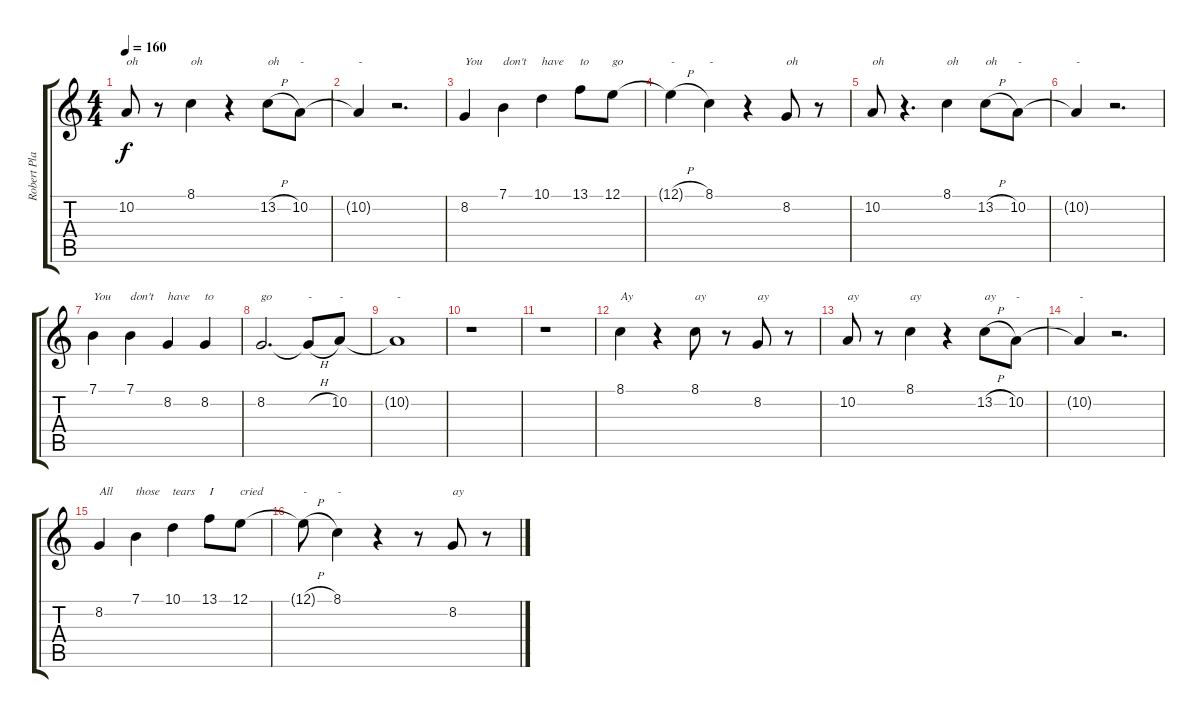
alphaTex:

\track ("Robert Plant - Vocals" "Robert Pla") {instrument steeldrums}
\staff {score tabs}
\tuning (E4 B3 G3 D3 A2 E2) {hide}
\ts (4 4)
\tempo 160
\clef g2
\ks c
10.2.8{txt "oh" dy f} r.8 8.1.4{txt "oh"} r.4 13.2{h}.8{txt "oh"} 10.2.8{txt "-"} |
10.2{t}.4{txt "-"} r.2{d} |
8.2.4{txt "You"} 7.1.4{txt "don't"} 10.1.4{txt "have"} 13.1.8{txt "to"} 12.1.8{txt "go"} |
12.1{h t}.4{txt "-"} 8.1.4{txt "-"} r.4 8.2.8{txt "oh"} r.8 |
10.2.8{txt "oh"} r.4{d} 8.1.4{txt "oh"} 13.2{h}.8{txt "oh"} 10.2.8{txt "-"} |
10.2{t}.4{txt "-"} r.2{d} |
7.1.4{txt "You"} 7.1.4{txt "don't"} 8.2.4{txt "have"} 8.2.4{txt "to"} |
8.2.2{d txt "go"} 8.2{h t}.8{txt "-"} 10.2.8{txt "-"} |
10.2{t}.1{txt "-"} |
r.1 |
r.1 |
8.1.4{txt "Ay"} r.4 8.1.8{txt "ay"} r.8 8.2.8{txt "ay"} r.8 |
10.2.8{txt "ay"} r.8 8.1.4{txt "ay"} r.4 13.2{h}.8{txt "ay"} 10.2.8{txt "-"} |
10.2{t}.4{txt "-"} r.2{d} |
8.2.4{txt "All"} 7.1.4{txt "those"} 10.1.4{txt "tears"} 13.1.8{txt "I"} 12.1.8{txt "cried"} |
12.1{h t}.8{txt "-"} 8.1.4{txt "-"} r.4 r.8 8.2.8{txt "ay"} r.8
